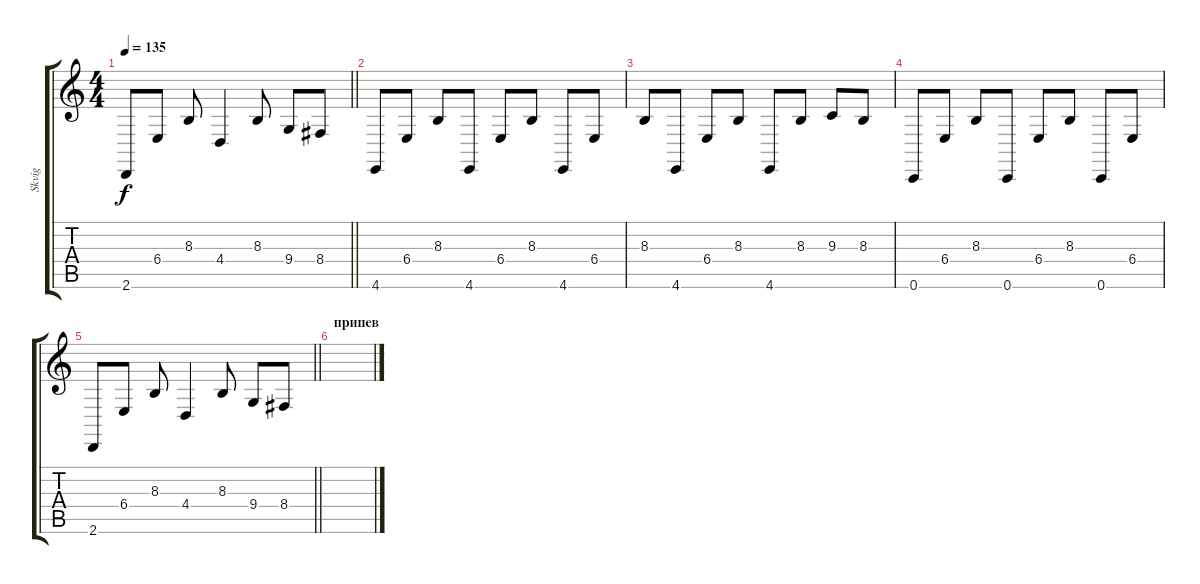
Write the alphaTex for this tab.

\track ("Skvig" "Skvig") {instrument tremolostrings}
\staff {score tabs}
\tuning (C4 G3 Eb3 Bb2 F2 C2) {hide}
\ts (4 4)
\tempo 135
\clef g2
\barLineRight lightlight
\ks c
2.6.8{dy f} 6.4.8 8.3.8 4.4.4 8.3.8 9.4.8 8.4.8 |
4.6.8 6.4.8 8.3.8 4.6.8 6.4.8 8.3.8 4.6.8 6.4.8 |
8.3.8 4.6.8 6.4.8 8.3.8 4.6.8 8.3.8 9.3.8 8.3.8 |
0.6.8 6.4.8 8.3.8 0.6.8 6.4.8 8.3.8 0.6.8 6.4.8 |
\barLineRight lightlight
2.6.8 6.4.8 8.3.8 4.4.4 8.3.8 9.4.8 8.4.8 |
\section ("" "припев")
